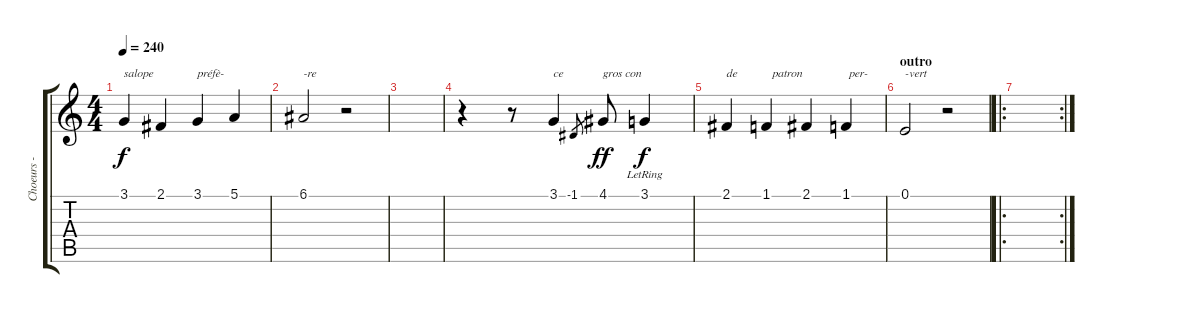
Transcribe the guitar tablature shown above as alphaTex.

\track ("Choeurs - Vlad et Yves" "Choeurs - ") {instrument lead2sawtooth}
\staff {score tabs}
\tuning (E4 B3 G3 D3 A2 E2) {hide}
\ts (4 4)
\tempo 240
\clef g2
\ks c
3.1.4{txt "salope" dy f} 2.1.4 3.1.4{txt "préfè-"} 5.1.4 |
6.1.2{txt "-re"} r.2 |
|
r.4 r.8 3.1.4{txt "ce"} -1.1.8{gr} 4.1.8{txt "gros con" dy ff} 3.1{lr}.4{dy f} |
2.1.4{txt "de "} 1.1.4{txt "  patron"} 2.1.4 1.1.4{txt " per-"} |
\section ("" "outro")
0.1.2{txt "-vert"} r.2 |
\ro
\rc 2
